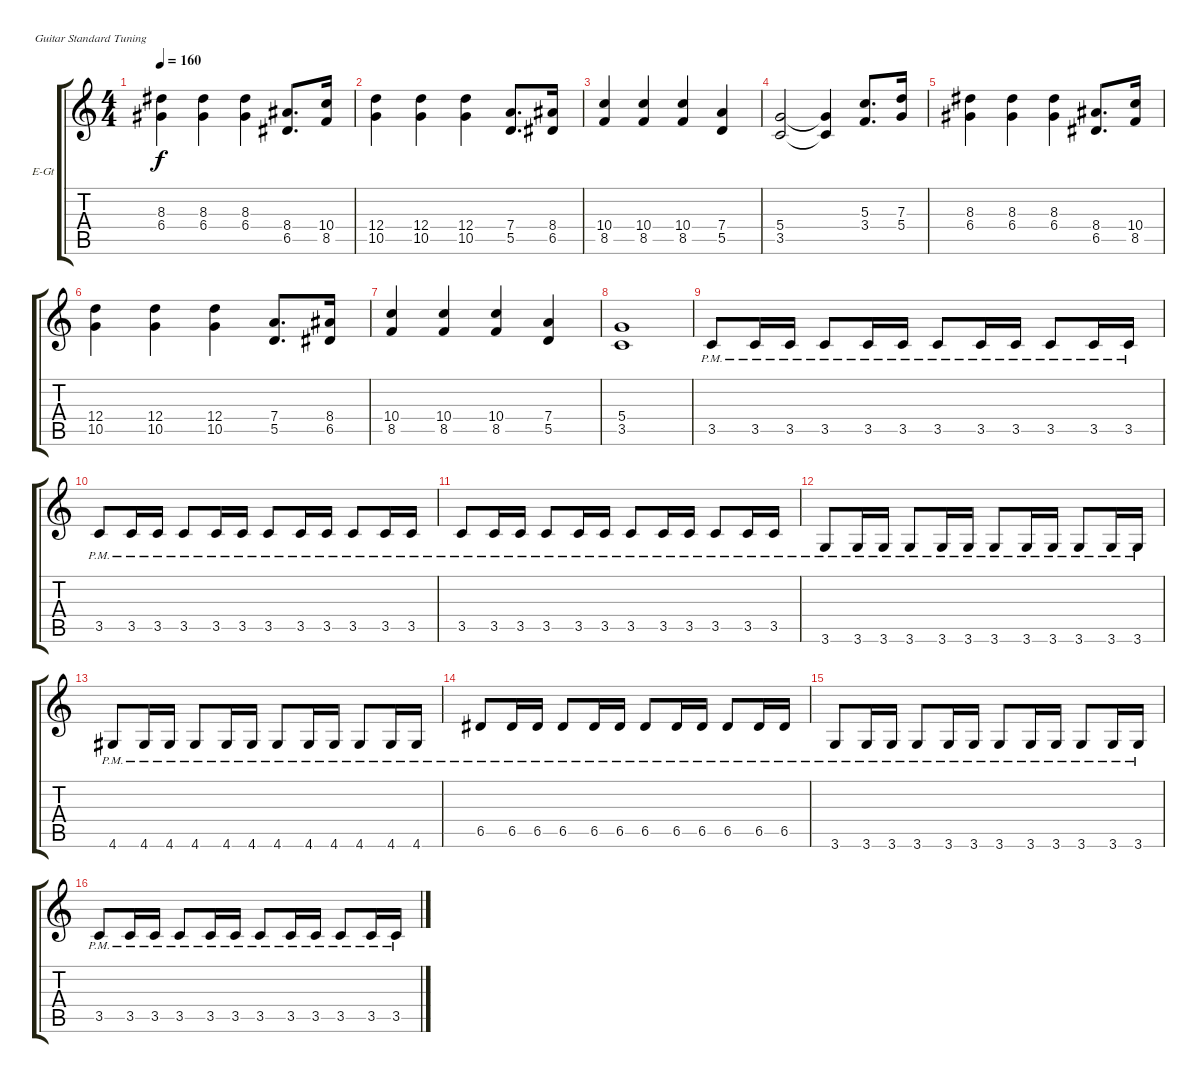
\defaultSystemsLayout 4
\bracketExtendMode groupsimilarinstruments
\firstSystemTrackNameOrientation horizontal
\otherSystemsTrackNameOrientation horizontal
\track ("Electric Guitar" "E-Gt") {instrument overdrivenguitar}
\staff {score tabs}
\tuning (E4 B3 G3 D3 A2 E2)
\ts (4 4)
\tempo 160
\clef g2
\scale
0.289179
\ks c
(6.4 8.3).4{dy f} (6.4 8.3).4 (6.4 8.3).4 (6.5 8.4).8{d} (8.5 10.4).16 |
\scale
0.33209 (10.5 12.4).4 (10.5 12.4).4 (10.5 12.4).4 (5.5 7.4).8{d} (6.5 8.4).16 |
\scale
0.29703 (8.5 10.4).4 (8.5 10.4).4 (8.5 10.4).4 (5.5 7.4).4 |
\scale
0.319307 (3.5 5.4).2 (5.4{t} 3.5{t}).4 (3.4 5.3).8{d} (5.4 7.3).16 |
\scale
0.383663 (6.4 8.3).4 (6.4 8.3).4 (6.4 8.3).4 (6.5 8.4).8{d} (8.5 10.4).16 |
\scale
0.495822 (10.5 12.4).4 (10.5 12.4).4 (10.5 12.4).4 (5.5 7.4).8{d} (6.5 8.4).16 |
\scale
0.334262 (8.5 10.4).4 (8.5 10.4).4 (8.5 10.4).4 (5.5 7.4).4 |
\scale
0.169916 (3.5 5.4).1 |
\scale
0.5 3.5{pm}.8 3.5{pm}.16 3.5{pm}.16 3.5{pm}.8 3.5{pm}.16 3.5{pm}.16 3.5{pm}.8 3.5{pm}.16 3.5{pm}.16 3.5{pm}.8 3.5{pm}.16 3.5{pm}.16 |
3.5{pm}.8 3.5{pm}.16 3.5{pm}.16 3.5{pm}.8 3.5{pm}.16 3.5{pm}.16 3.5{pm}.8 3.5{pm}.16 3.5{pm}.16 3.5{pm}.8 3.5{pm}.16 3.5{pm}.16 |
3.5{pm}.8 3.5{pm}.16 3.5{pm}.16 3.5{pm}.8 3.5{pm}.16 3.5{pm}.16 3.5{pm}.8 3.5{pm}.16 3.5{pm}.16 3.5{pm}.8 3.5{pm}.16 3.5{pm}.16 |
3.6{pm}.8 3.6{pm}.16 3.6{pm}.16 3.6{pm}.8 3.6{pm}.16 3.6{pm}.16 3.6{pm}.8 3.6{pm}.16 3.6{pm}.16 3.6{pm}.8 3.6{pm}.16 3.6{pm}.16 |
4.6{pm}.8 4.6{pm}.16 4.6{pm}.16 4.6{pm}.8 4.6{pm}.16 4.6{pm}.16 4.6{pm}.8 4.6{pm}.16 4.6{pm}.16 4.6{pm}.8 4.6{pm}.16 4.6{pm}.16 |
6.5{pm}.8 6.5{pm}.16 6.5{pm}.16 6.5{pm}.8 6.5{pm}.16 6.5{pm}.16 6.5{pm}.8 6.5{pm}.16 6.5{pm}.16 6.5{pm}.8 6.5{pm}.16 6.5{pm}.16 |
3.6{pm}.8 3.6{pm}.16 3.6{pm}.16 3.6{pm}.8 3.6{pm}.16 3.6{pm}.16 3.6{pm}.8 3.6{pm}.16 3.6{pm}.16 3.6{pm}.8 3.6{pm}.16 3.6{pm}.16 |
3.5{pm}.8 3.5{pm}.16 3.5{pm}.16 3.5{pm}.8 3.5{pm}.16 3.5{pm}.16 3.5{pm}.8 3.5{pm}.16 3.5{pm}.16 3.5{pm}.8 3.5{pm}.16 3.5{pm}.16
